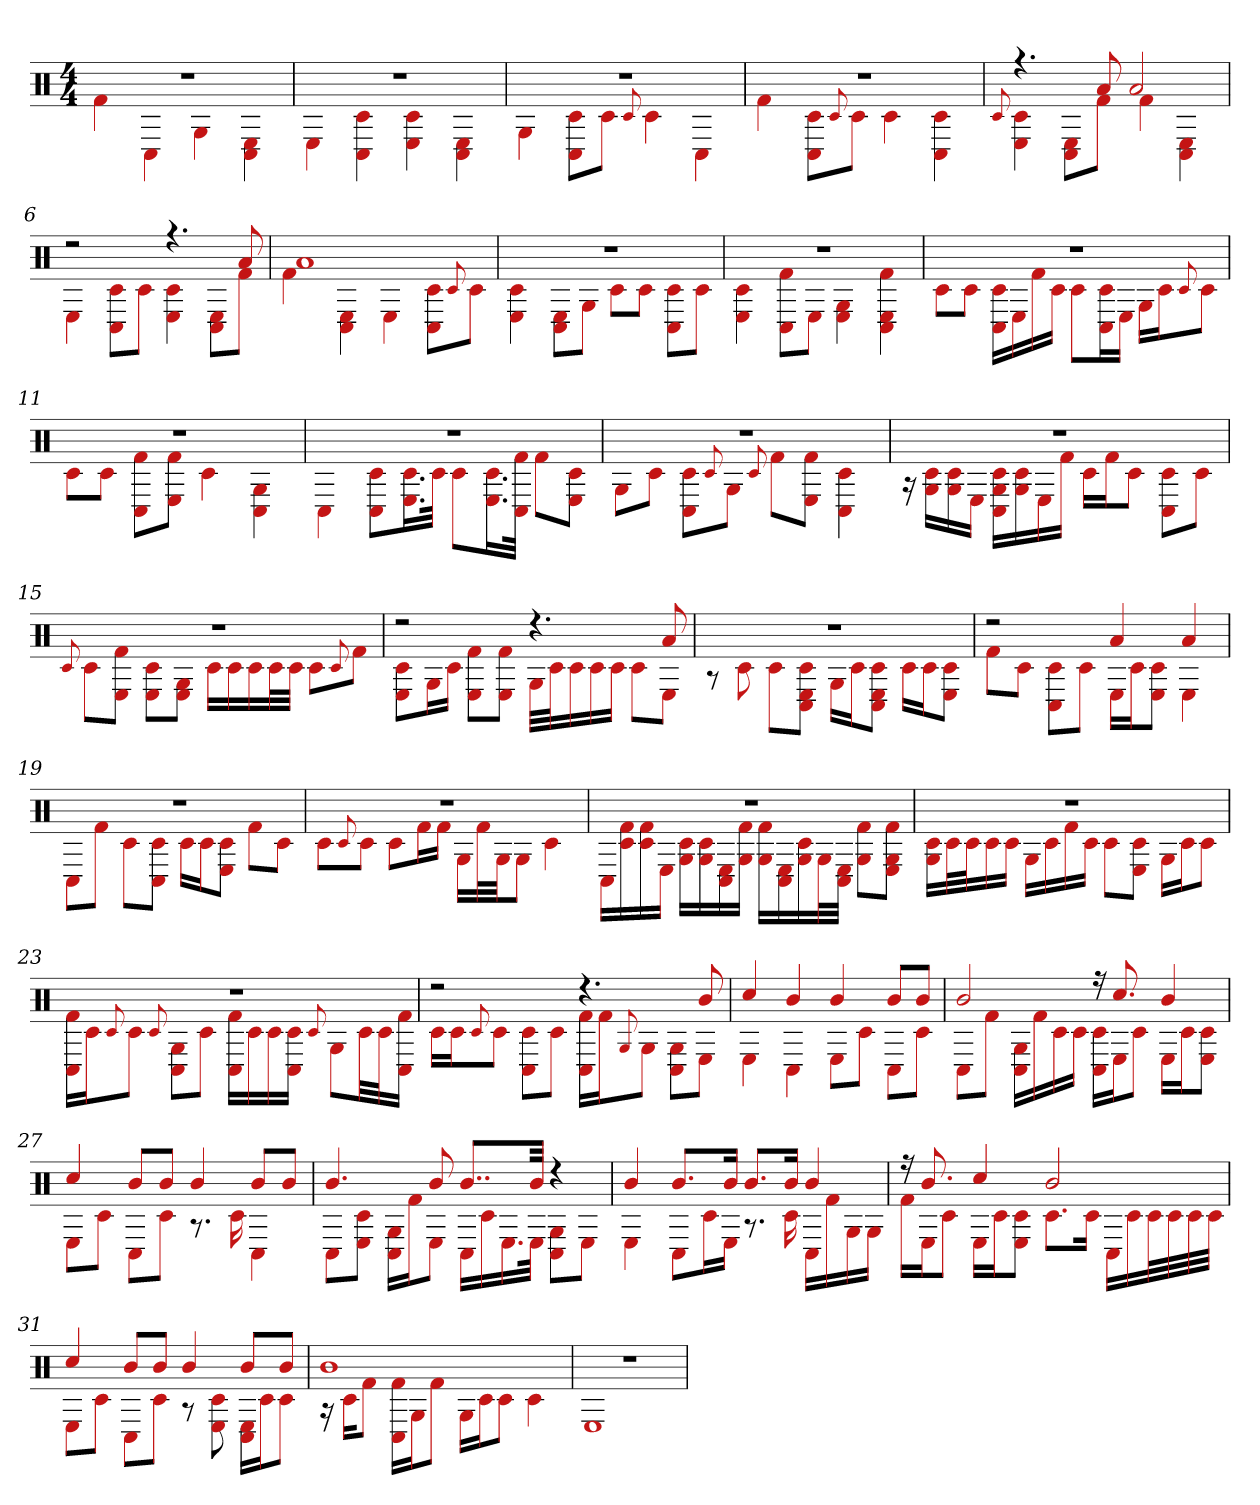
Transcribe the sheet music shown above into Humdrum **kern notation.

**kern
*part1
*staff1
*clefX
*k[]
*M4/4
=1
*^
1r	4f#
.	4C#
.	4G
.	4E 4C#
=2	=2
1r	4E
.	4C# 4c#
.	4c# 4E
.	4C# 4E
=3	=3
1r	4G
.	8C# 8c#L
.	8c#J
.	8qqc#
.	4c#
.	4C#
=4	=4
1r	4f#
.	8c# 8C#L
.	8qqc#
.	8c#J
.	4c#
.	4C# 4c#
=5	=5
.	8qqc#
4.r	4c# 4E
.	8C# 8EL
8a	8f#J
2a	4f#
.	4C# 4E
=6	=6
2r	4E
.	8c# 8C#L
.	8c#J
4.r	4c# 4E
.	8C# 8EL
8a	8f#J
=7	=7
1a	4f#
.	4C# 4E
.	4E
.	8c# 8C#L
.	8qqc#
.	8c#J
=8	=8
1r	4c# 4E
.	8C# 8EL
.	8GJ
.	8c#L
.	8c#J
.	8C# 8c#L
.	8c#J
=9	=9
1r	4c# 4E
.	8C# 8f#L
.	8EJ
.	4G 4E
.	4f# 4C# 4E
=10	=10
1r	8c#L
.	8c#J
.	16C# 16c#LL
.	16E
.	16f#
.	16c#JJ
.	8c#L
.	16C# 16c#L
.	16EJJ
.	16GLL
.	16c#J
.	8qqc#
.	8c#J
=11	=11
1r	8c#L
.	8c#J
.	8C# 8f#L
.	8f# 8EJ
.	4c#
.	4C# 4G
=12	=12
1r	4C#
.	8C# 8c#L
.	16.c# 16.EL
.	32c#JJk
.	8c#L
.	16.c# 16.EL
.	32C# 32f#JJk
.	8f#L
.	8c# 8EJ
=13	=13
1r	8GL
.	8c#J
.	8C# 8c#L
.	8qqc#
.	8GJ
.	8qqc#
.	8f#L
.	8f# 8EJ
.	4C# 4c#
=14	=14
1r	16r
.	16c# 16GLL
.	16c# 16G
.	16EJJ
.	16c# 16C# 16GLL
.	16c# 16G
.	16E
.	16f#JJ
.	16c#LL
.	16f#J
.	8c#J
.	8c# 8C#L
.	8c#J
=15	=15
.	8qqc#
1r	8c#L
.	8E 8f#J
.	8E 8c#L
.	8E 8GJ
.	16c#LL
.	16c#
.	16c#
.	32c#L
.	32c#JJJ
.	8c#L
.	8qqc#
.	8f#J
=16	=16
2r	8c# 8EL
.	16GL
.	16c#JJ
.	8E 8f#L
.	8f# 8EJ
4.r	32GLLL
.	32c#J
.	16c#
.	16c#
.	16c#JJ
.	8c#L
8a	8EJ
=17	=17
1r	8r
.	8c#
.	8c#L
.	8c# 8C# 8EJ
.	16GLL
.	16c#J
.	8c# 8C# 8EJ
.	16c#LL
.	16c#J
.	8c# 8EJ
=18	=18
2r	8f#L
.	8c#J
.	8C# 8c#L
.	8c#J
4a	16ELL
.	16c#J
.	8c# 8EJ
4a	4E
=19	=19
1r	8C#L
.	8f#J
.	8c#L
.	8c# 8C#J
.	16c#LL
.	16c#J
.	8c# 8EJ
.	8f#L
.	8c#J
=20	=20
1r	8c#L
.	8qqc#
.	8c#J
.	8c#L
.	16f#L
.	16f#JJ
.	16GLL
.	32f#L
.	32GJJ
.	8GJ
.	4c#
=21	=21
1r	16C#LL
.	16f# 16c#
.	16f# 16c#
.	16EJJ
.	16c# 16GLL
.	16c# 16G
.	16E 16C#
.	16f# 16GJJ
.	16f# 16GLL
.	16E 16C#
.	16G 16c#
.	32GL
.	32E 32C#JJJ
.	8f# 8GL
.	8G 8f# 8EJ
=22	=22
1r	16G 16c#LL
.	32c#L
.	32c#J
.	16c#
.	16c#JJ
.	16GLL
.	16c#
.	16f#
.	16c#JJ
.	8c#L
.	8c# 8EJ
.	16GLL
.	16c#J
.	8c#J
=23	=23
1r	16f# 16C#LL
.	16c#J
.	8qqc#
.	8c#J
.	8qqc#
.	8C# 8GL
.	8c#J
.	16C# 16f#LL
.	16c#
.	16c#
.	16c# 16C#JJ
.	8qqc#
.	8GL
.	32c#LL
.	32c#J
.	16C# 16f#JJ
=24	=24
2r	16c#LL
.	16c#J
.	8qqc#
.	8c#J
.	8C# 8c#L
.	8c#J
4.r	16C# 16f#LL
.	16f#J
.	8qqG
.	8GJ
.	8C# 8GL
8b	8EJ
=25	=25
4cc#	4E
4b	4C#
4b	8EL
.	8c#J
8bL	8C#L
8bJ	8c#J
=26	=26
2b	8C#L
.	8f#J
.	16C# 16GLL
.	16f#
.	16c#
.	16c#JJ
16r	16C# 16c#LL
8.cc#	16EJ
.	8c#J
4b	16ELL
.	16c#J
.	8c# 8EJ
=27	=27
4cc#	8EL
.	8c#J
8bL	8C#L
8bJ	8c#J
4b	8.r
.	16c#
8bL	4C#
8bJ	.
=28	=28
4.b	8C#L
.	8c# 8EJ
.	16C# 16GLL
.	16f#J
8b	8EJ
8..bL	16C#LL
.	16c#
.	16.E
32bJkk	32EJJk
4r	8C# 8GL
.	8EJ
=29	=29
4b	4E
8.bL	8C#L
.	16c#L
16bJk	16EJJ
8.bL	8.r
16bJk	16c#
4b	16C#LL
.	16f#
.	16G
.	16GJJ
=30	=30
16r	16f#LL
8.b	16EJ
.	8c#J
4cc#	16ELL
.	16c#J
.	8c# 8EJ
2b	8.c#L
.	16c#Jk
.	16C#LL
.	16c#
.	32c#L
.	32c#
.	32c#
.	32c#JJJ
=31	=31
4cc#	8EL
.	8c#J
8bL	8C#L
8bJ	8c#J
4b	8r
.	8c# 8E
8bL	16C# 16ELL
.	16c#J
8bJ	8c#J
=32	=32
1b	16r
.	16c#KL
.	8f#J
.	16C# 16f#LL
.	16GJ
.	8f#J
.	16GLL
.	16c#J
.	8c#J
.	4c#
=33	=33
1r	1E
*v	*v
=
*-
